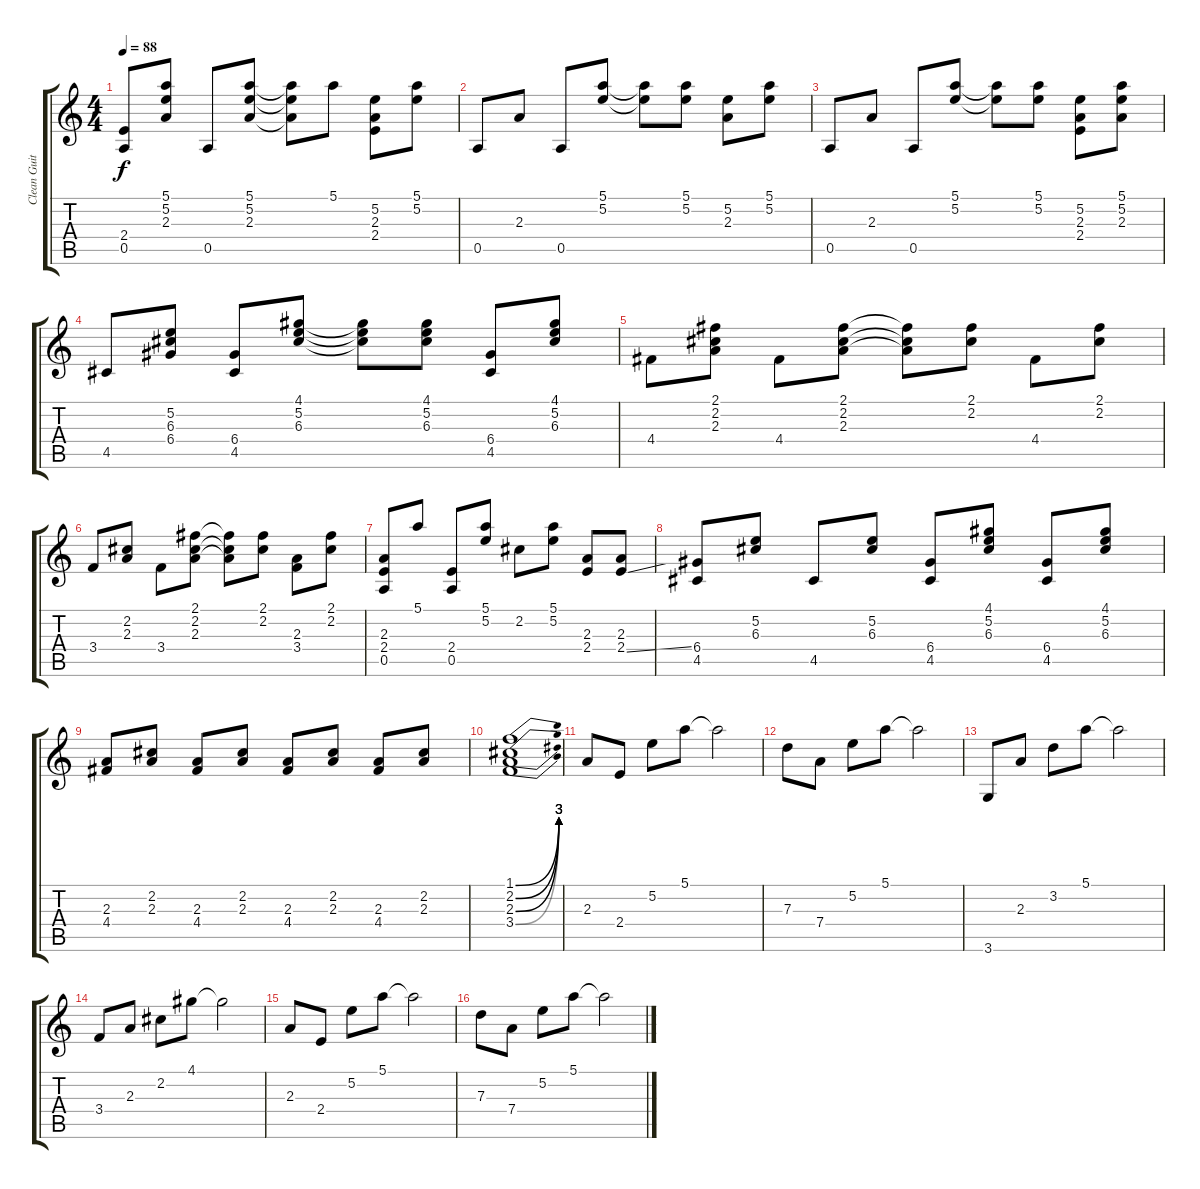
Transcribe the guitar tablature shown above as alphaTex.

\track ("Clean Guitar" "Clean Guit") {instrument electricguitarclean}
\staff {score tabs}
\tuning (E4 B3 G3 D3 A2 E2) {hide}
\ts (4 4)
\tempo 88
\clef g2
\ks c
(2.4 0.5).8{dy f instrument electricguitarclean} (5.1 5.2 2.3).8 0.5.8 (5.1 5.2 2.3).8 (5.1{t} 5.2{t} 2.3{t}).8 5.1.8 (5.2 2.3 2.4).8 (5.1 5.2).8 |
0.5.8 2.3.8 0.5.8 (5.1 5.2).8 (5.1{t} 5.2{t}).8 (5.1 5.2).8 (5.2 2.3).8 (5.1 5.2).8 |
0.5.8 2.3.8 0.5.8 (5.1 5.2).8 (5.1{t} 5.2{t}).8 (5.1 5.2).8 (5.2 2.3 2.4).8 (5.1 5.2 2.3).8 |
4.5.8 (5.2 6.3 6.4).8 (6.4 4.5).8 (4.1 5.2 6.3).8 (4.1{t} 5.2{t} 6.3{t}).8 (4.1 5.2 6.3).8 (6.4 4.5).8 (4.1 5.2 6.3).8 |
4.4.8 (2.1 2.2 2.3).8 4.4.8 (2.1 2.2 2.3).8 (2.1{t} 2.2{t} 2.3{t}).8 (2.1 2.2).8 4.4.8 (2.1 2.2).8 |
3.4.8 (2.2 2.3).8 3.4.8 (2.1 2.2 2.3).8 (2.1{t} 2.2{t} 2.3{t}).8 (2.1 2.2).8 (2.3 3.4).8 (2.1 2.2).8 |
(2.3 2.4 0.5).8 5.1.8 (2.4 0.5).8 (5.1 5.2).8 2.2.8 (5.1 5.2).8 (2.3 2.4).8 (2.3 2.4{ss}).8 |
(6.4 4.5).8 (5.2 6.3).8 4.5.8 (5.2 6.3).8 (6.4 4.5).8 (4.1 5.2 6.3).8 (6.4 4.5).8 (4.1 5.2 6.3).8 |
(2.3 4.4).8 (2.2 2.3).8 (2.3 4.4).8 (2.2 2.3).8 (2.3 4.4).8 (2.2 2.3).8 (2.3 4.4).8 (2.2 2.3).8 |
(1.1{be (bend 0 0 60 12)} 2.2{be (bend 0 0 60 12)} 2.3{be (bend 0 0 60 12)} 3.4{be (bend 0 0 60 12)}).1 |
2.3.8 2.4.8 5.2.8 5.1.8 5.1{t}.2 |
7.3.8 7.4.8 5.2.8 5.1.8 5.1{t}.2 |
3.6.8 2.3.8 3.2.8 5.1.8 5.1{t}.2 |
3.4.8 2.3.8 2.2.8 4.1.8 4.1{t}.2 |
2.3.8 2.4.8 5.2.8 5.1.8 5.1{t}.2 |
7.3.8 7.4.8 5.2.8 5.1.8 5.1{t}.2
